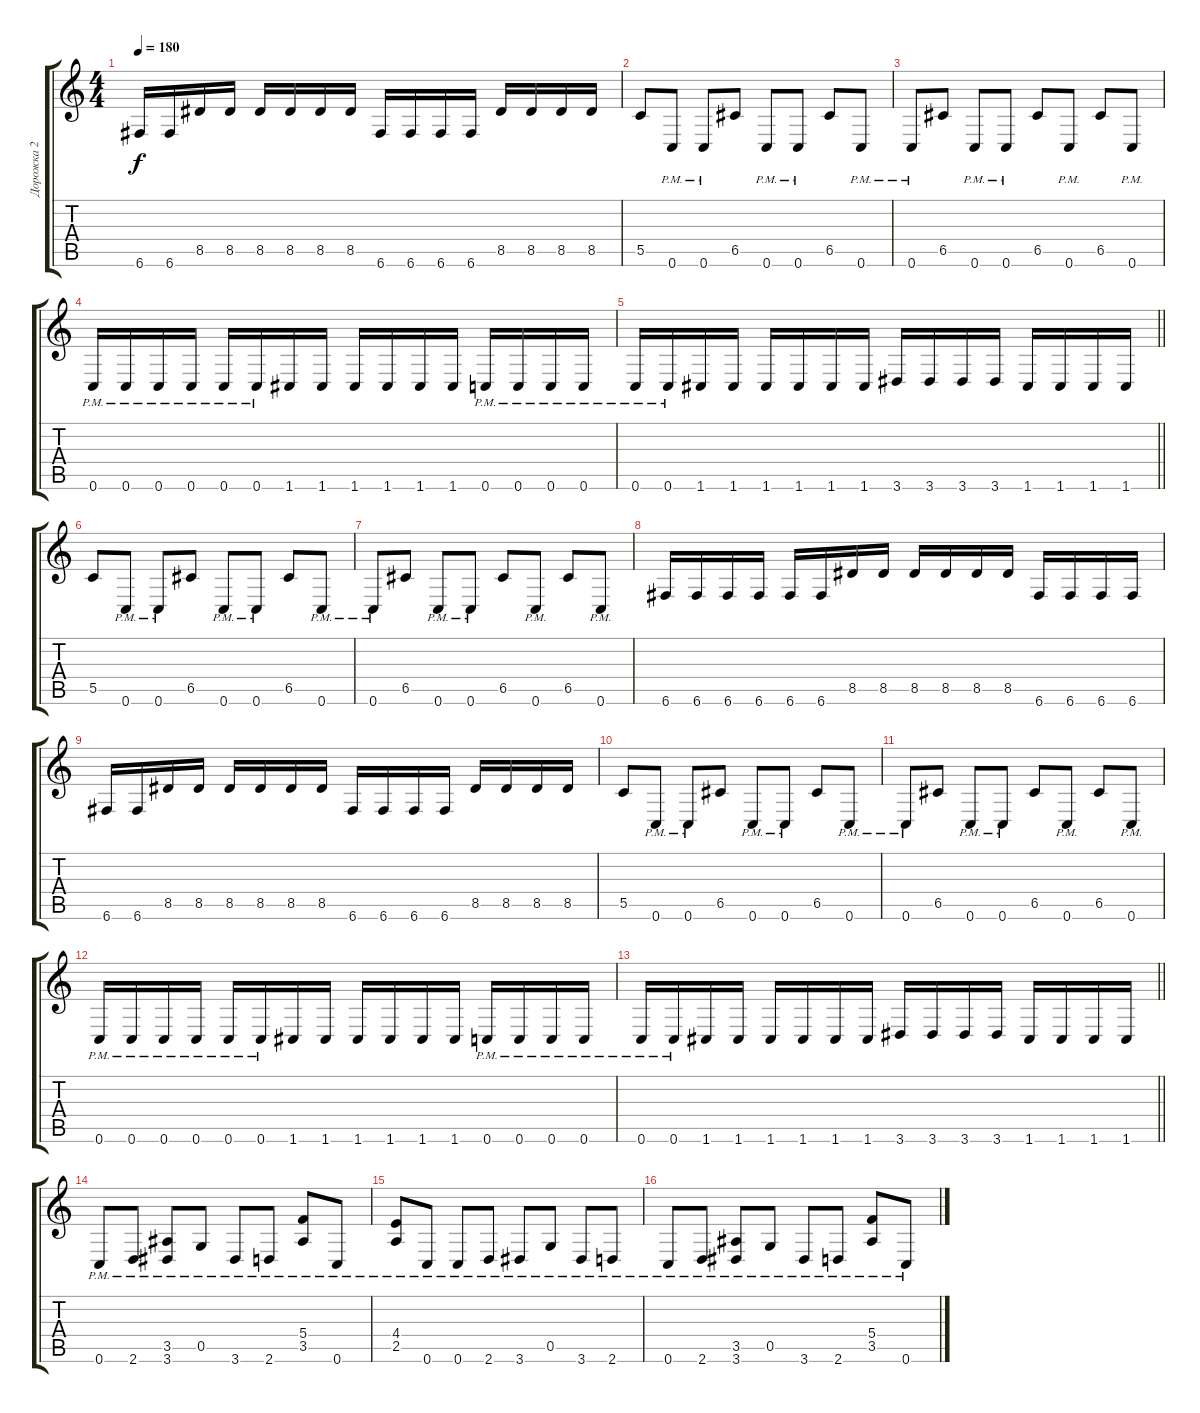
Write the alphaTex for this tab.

\track ("Дорожка 2" "Дорожка 2") {instrument distortionguitar}
\staff {score tabs}
\tuning (D4 A3 F3 C3 G2 C2) {hide}
\ts (4 4)
\tempo 180
\clef g2
\ks c
6.6.16{dy f} 6.6.16 8.5.16 8.5.16 8.5.16 8.5.16 8.5.16 8.5.16 6.6.16 6.6.16 6.6.16 6.6.16 8.5.16 8.5.16 8.5.16 8.5.16 |
5.5.8 0.6{pm}.8 0.6{pm}.8 6.5.8 0.6{pm}.8 0.6{pm}.8 6.5.8 0.6{pm}.8 |
0.6{pm}.8 6.5.8 0.6{pm}.8 0.6{pm}.8 6.5.8 0.6{pm}.8 6.5.8 0.6{pm}.8 |
0.6{pm}.16 0.6{pm}.16 0.6{pm}.16 0.6{pm}.16 0.6{pm}.16 0.6{pm}.16 1.6.16 1.6.16 1.6.16 1.6.16 1.6.16 1.6.16 0.6{pm}.16 0.6{pm}.16 0.6{pm}.16 0.6{pm}.16 |
\barLineRight lightlight
0.6{pm}.16 0.6{pm}.16 1.6.16 1.6.16 1.6.16 1.6.16 1.6.16 1.6.16 3.6.16 3.6.16 3.6.16 3.6.16 1.6.16 1.6.16 1.6.16 1.6.16 |
5.5.8 0.6{pm}.8 0.6{pm}.8 6.5.8 0.6{pm}.8 0.6{pm}.8 6.5.8 0.6{pm}.8 |
0.6{pm}.8 6.5.8 0.6{pm}.8 0.6{pm}.8 6.5.8 0.6{pm}.8 6.5.8 0.6{pm}.8 |
6.6.16 6.6.16 6.6.16 6.6.16 6.6.16 6.6.16 8.5.16 8.5.16 8.5.16 8.5.16 8.5.16 8.5.16 6.6.16 6.6.16 6.6.16 6.6.16 |
6.6.16 6.6.16 8.5.16 8.5.16 8.5.16 8.5.16 8.5.16 8.5.16 6.6.16 6.6.16 6.6.16 6.6.16 8.5.16 8.5.16 8.5.16 8.5.16 |
5.5.8 0.6{pm}.8 0.6{pm}.8 6.5.8 0.6{pm}.8 0.6{pm}.8 6.5.8 0.6{pm}.8 |
0.6{pm}.8 6.5.8 0.6{pm}.8 0.6{pm}.8 6.5.8 0.6{pm}.8 6.5.8 0.6{pm}.8 |
0.6{pm}.16 0.6{pm}.16 0.6{pm}.16 0.6{pm}.16 0.6{pm}.16 0.6{pm}.16 1.6.16 1.6.16 1.6.16 1.6.16 1.6.16 1.6.16 0.6{pm}.16 0.6{pm}.16 0.6{pm}.16 0.6{pm}.16 |
\barLineRight lightlight
0.6{pm}.16 0.6{pm}.16 1.6.16 1.6.16 1.6.16 1.6.16 1.6.16 1.6.16 3.6.16 3.6.16 3.6.16 3.6.16 1.6.16 1.6.16 1.6.16 1.6.16 |
\section ("" "")
0.6{pm}.8 2.6{pm}.8 (3.5{pm} 3.6{pm}).8 0.5{pm}.8 3.6{pm}.8 2.6{pm}.8 (5.4{pm} 3.5{pm}).8 0.6{pm}.8 |
(4.4{pm} 2.5{pm}).8 0.6{pm}.8 0.6{pm}.8 2.6{pm}.8 3.6{pm}.8 0.5{pm}.8 3.6{pm}.8 2.6{pm}.8 |
0.6{pm}.8 2.6{pm}.8 (3.5{pm} 3.6{pm}).8 0.5{pm}.8 3.6{pm}.8 2.6{pm}.8 (5.4{pm} 3.5{pm}).8 0.6{pm}.8
